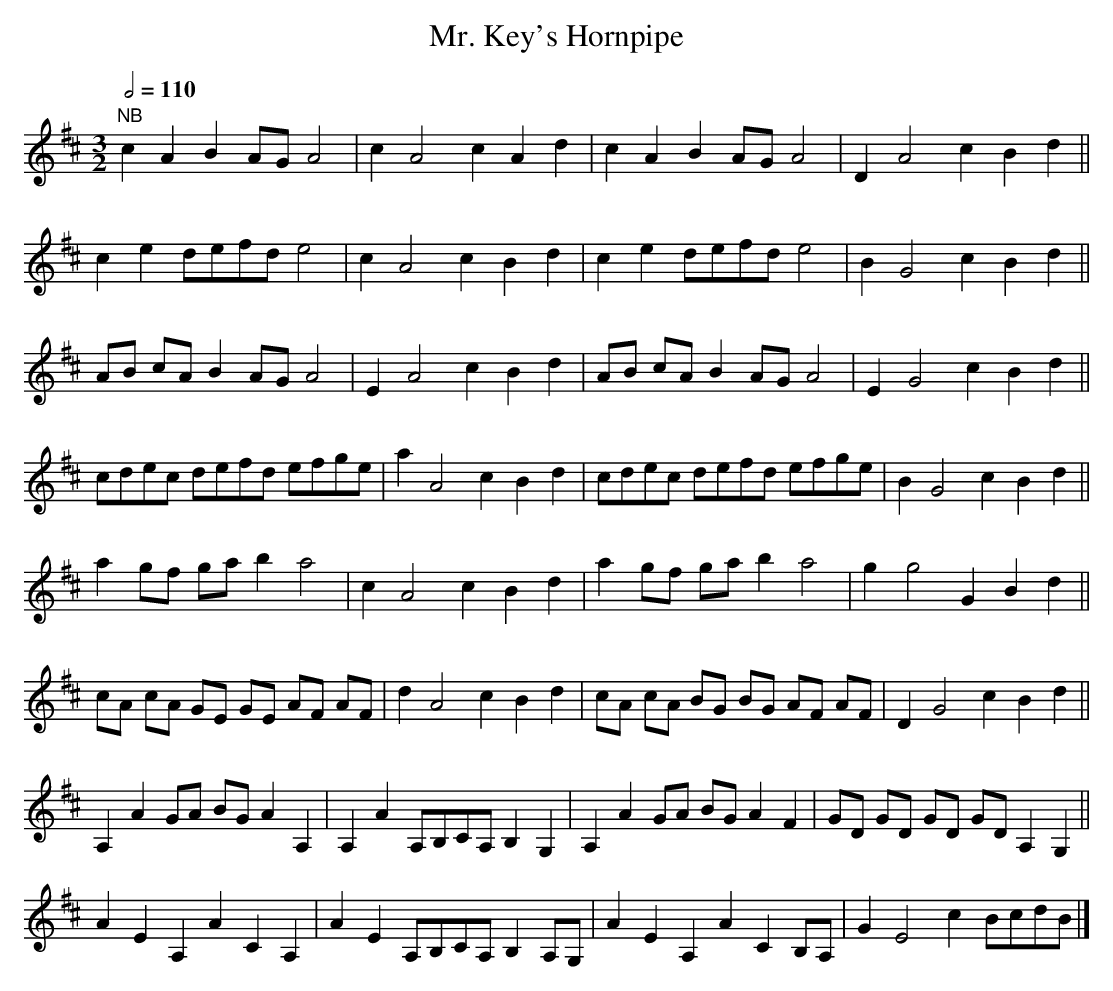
X:1
T:Mr. Key's Hornpipe
Q:1/2=110
M:3/2
L:1/4
K:D
"NB"cABA/G/A2|cA2cAd|cABA/G/A2|DA2cBd||
ced/e/f/d/e2|cA2cBd|ced/e/f/d/e2|BG2cBd||
A/B/ c/A/BA/G/A2|EA2cBd|A/B/ c/A/BA/G/A2|EG2cBd||
c/d/e/c/ d/e/f/d/ e/f/g/e/|aA2cBd|\
c/d/e/c/ d/e/f/d/ e/f/g/e/|BG2cBd||
ag/f/ g/a/ba2|cA2cBd|ag/f/ g/a/ ba2|gg2GBd||
c/A/ c/A/ G/E/ G/E/ A/F/ A/F/|dA2cBd|\
c/A/ c/A/ B/G/ B/G/ /A/F/ A/F/ |DG2cBd||
A,AG/A/ B/G/AA,|A,AA,/B,/C/A,/B,G,|\
A,AG/A/ B/G/ AF|G/D/ G/D/ G/D/ G/D/ A,G,||
AEA,ACA,|AEA,/B,/C/A,/B,A,/G,/|AEA,ACB,/A,/|GE2cB/c/d/B/|]
